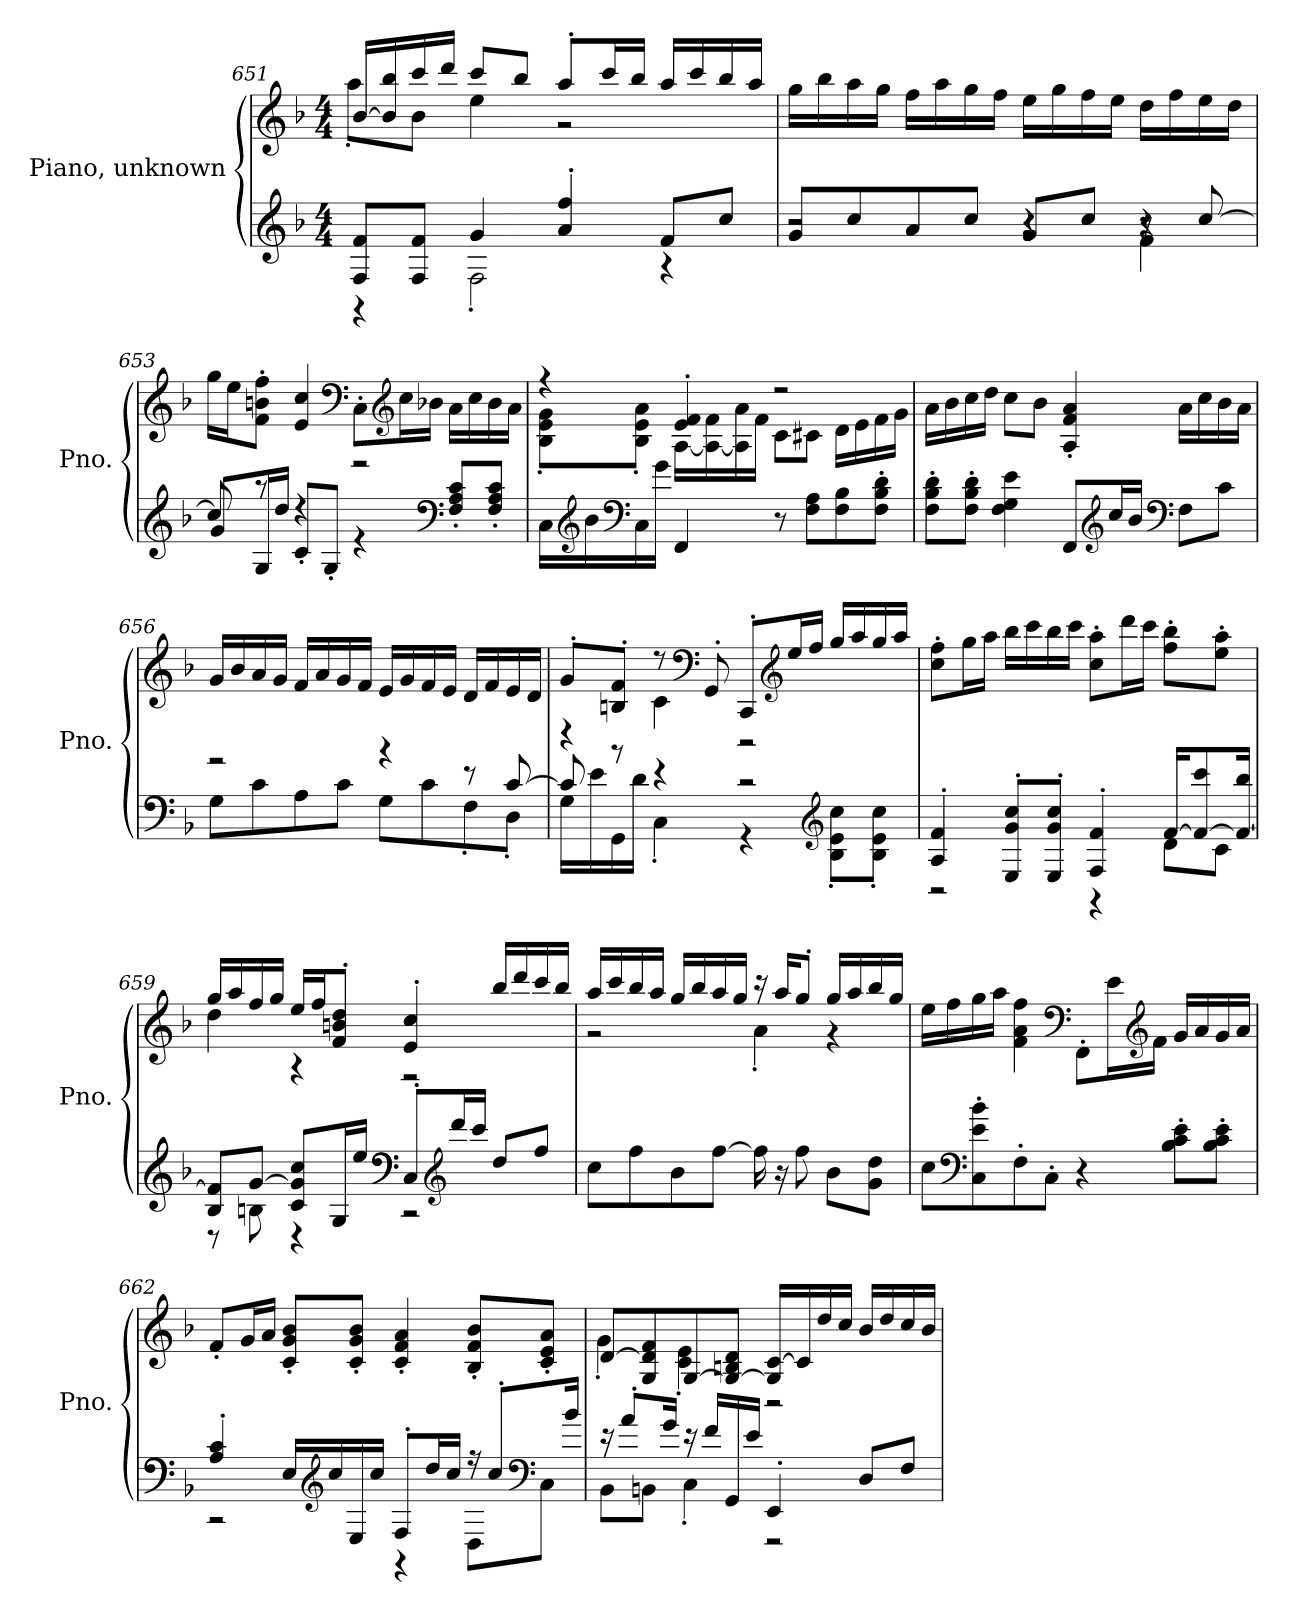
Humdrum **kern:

**kern	**kern
*part1	*part1
*staff2	*staff1
*I"Piano, unknown	*
*I'Pno.	*
*clefG2	*clefG2
*k[b-]	*k[b-]
*M4/4	*M4/4
=651	=651
*^	*^
8F/ 8f/L	4r	[16b-/LL	8aa'\L
.	.	16b-/] 16bb-/	.
8F/ 8f/J	.	16ccc/	8b-\J
.	.	16ddd/JJ	.
4g/	2F'\	8ccc/L	4ee\
.	.	8bb-/J	.
4a/' 4ff/'	.	8aa'/L	2r
.	.	16ccc/L	.
.	.	16bb-/JJ	.
8f/L	4r	16aa/LL	.
.	.	16ccc/	.
8cc/J	.	16bb-/	.
.	.	16aa/JJ	.
*	*	*v	*v
!!LO:LB:g=z
=652	=652	=652
*	*^	*
2r	2r	8g/L	16gg\LL
.	.	.	16bb-\
.	.	8cc/	16aa\
.	.	.	16gg\JJ
.	.	8a/	16ff\LL
.	.	.	16aa\
.	.	8cc/J	16gg\
.	.	.	16ff\JJ
4r	4r	8g/L	16ee\LL
.	.	.	16gg\
.	.	8cc/J	16ff\
.	.	.	16ee\JJ
8r	4f\	4r	16dd\LL
.	.	.	16ff\
[8cc/	.	.	16ee\
.	.	.	16dd\JJ
*	*v	*v	*
=653	=653	=653
8cc/]	8g/L	16gg\LL
.	.	16ee\J
8r	16G/L	8f\' 8bn\' 8ff\'J
.	16dd/JJ	.
4r	8c'/L	4e/ 4cc/
.	8G'/J	.
*	*	*clefF4
2r	4r	8C'\L
*	*	*clefG2
.	.	16cc\L
.	.	16b-X\JJ
*clefF4	*	*
.	8F/' 8A/' 8c/'L	16a\LL
.	.	16cc\
.	8F/' 8A/' 8c/'J	16b-\
.	.	16a\JJ
*v	*v	*
!!LO:LB:g=z
=654	=654
*	*^
16C\LL	4r	8B-\' 8e\' 8g\'L
*clefG2	*	*
16b-\	.	.
*clefF4	*	*
16C\	.	8B-\' 8e\' 8a\'J
16g\JJ	.	.
4FF/	4e/' 4f/'	[16A\LL
.	.	16A\_ 16f\
.	.	16A\] 16a\
.	.	16f\JJ
8r	2r	8c\L
8F\ 8A\L	.	8c#X\J
8F\ 8B-\	.	16d\LL
.	.	16e\
8F\' 8B-\' 8d\'J	.	16f\
.	.	16g\JJ
*	*v	*v
=655	=655
8F\' 8B-\' 8d\'L	16a\LL
.	16b-\
8F\' 8B-\' 8d\'J	16cc\
.	16dd\JJ
4F\ 4G\ 4e\	8cc\L
.	8b-\J
8FF/L	4A/' 4f/' 4a/'
*clefG2	*
16cc/L	.
16b-/JJ	.
*clefF4	*
8F\L	16a\LL
.	16cc\
8c\J	16b-\
.	16a\JJ
!!LO:LB:g=z
=656	=656
*^	*
2r	8G\L	16g/LL
.	.	16b-/
.	8c\	16a/
.	.	16g/JJ
.	8A\	16f/LL
.	.	16a/
.	8c\J	16g/
.	.	16f/JJ
4r	8G\L	16e/LL
.	.	16g/
.	8c\	16f/
.	.	16e/JJ
8r	8F'\	16d/LL
.	.	16f/
[8c/	8D'\J	16e/
.	.	16d/JJ
=657	=657	=657
*	*	*^
8c/]	16G\LL	8g'/L	4r
.	16e\	.	.
8r	16GG\	8Bn/' 8f/'J	.
.	16d\JJ	.	.
4r	4C'\	8r	4c\
*	*	*clefF4	*
.	.	8GG'/	.
2r	4r	8CC'/L	2r
*	*	*clefG2	*
.	.	16ee/L	.
.	.	16ff/JJ	.
*clefG2	*	*	*
.	8B-\' 8e\' 8cc\'L	16gg/LL	.
.	.	16aa/	.
.	8B-\' 8e\' 8cc\'J	16gg/	.
.	.	16aa/JJ	.
*	*	*v	*v
!!LO:LB:g=z
=658	=658	=658
4A/' 4f/'	2r	8cc\' 8ff\'L
.	.	16gg\L
.	.	16aa\JJ
8E/' 8g/' 8cc/'L	.	16bb-\LL
.	.	16ccc\
8E/' 8g/' 8cc/'J	.	16bb-\
.	.	16ccc\JJ
4F/' 4f/'	4r	8cc\' 8aa\'L
.	.	16ddd\L
.	.	16ccc\JJ
[16f/KL	8d\L	8ff\' 8bb-\'L
8f/_ 8ccc/	.	.
.	8c\J	8ee\' 8aa\'J
16f/_ 16bb-/Jk	.	.
=659	=659	=659
*	*	*^
8B-/ 8f/]L	8r	16gg/LL	4dd\
.	.	16aa/	.
[8g/J	8Bn\	16ff/	.
.	.	16gg/JJ	.
8c/ 8g/] 8cc/L	4r	16ee/LL	4r
.	.	16ff/J	.
16G/L	.	8f/' 8bn/' 8dd/'J	.
16ee/JJ	.	.	.
*clefF4	*	*	*
8C'/L	2r	4e/' 4cc/'	2r
*clefG2	*	*	*
16ddd/L	.	.	.
16ccc/JJ	.	.	.
8dd/L	.	16bb-/LL	.
.	.	16ddd/	.
8ff/J	.	16ccc/	.
.	.	16bb-/JJ	.
*v	*v	*	*
!!LO:LB:g=z	!!
=660	=660	=660
8cc\L	16aa/LL	2r
.	16ccc/	.
8ff\	16bb-/	.
.	16aa/JJ	.
8b-\	16gg/LL	.
.	16bb-/	.
[8ff\J	16aa/	.
.	16gg/JJ	.
16ff\]	16r	4a'\
16r	16aa/KL	.
8ff\	8gg'/J	.
8b-\L	16gg/LL	4r
.	16aa/	.
8g\ 8dd\J	16bb-/	.
.	16gg/JJ	.
*	*v	*v
=661	=661
8cc\L	16ee\LL
.	16ff\
*clefF4	*
8C\' 8e\' 8b-\'	16gg\
.	16aa\JJ
8F'\	4f\ 4a\ 4ff\
8C'\J	.
*	*clefF4
4r	8FF'\L
.	16e\L
*	*clefG2
.	16f\JJ
8B-\' 8c\' 8e\'L	16g/LL
.	16a/
8B-\' 8c\' 8e\'J	16g/
.	16a/JJ
!!LO:PB:g=z
=662	=662
*^	*
4A/' 4c/'	2r	8f'/L
.	.	16g/L
.	.	16a/JJ
16E/LL	.	8c/' 8g/' 8b-/'L
*clefG2	*	*
16cc/	.	.
16E/	.	8c/' 8g/' 8b-/'J
16cc/JJ	.	.
8F'/L	4r	4c/' 4f/' 4a/'
16dd/L	.	.
16cc/JJ	.	.
16r	8D\L	8B-/' 8f/' 8b-/'L
8cc'/L	.	.
*clefF4	*	*
.	8C\J	8c/' 8e/' 8a/'J
16b-/Jk	.	.
=663	=663	=663
*	*	*^
16r	8BB-\L	[8d/L	4g'\
8a'/L	.	.	.
.	8BBn\J	8G/ 8d/] 8f/	.
16g/Jk	.	.	.
16r	4C'\	[8G/	4c\' 4e\'
16f/LL	.	.	.
16GG/	.	8G/_ 8Bn/ 8d/J	.
16e/JJ	.	.	.
4EE'/	2r	16G/] [16c/LL	2r
.	.	16c/]	.
.	.	16dd/	.
.	.	16cc/JJ	.
8D/L	.	16b-/LL	.
.	.	16dd/	.
8F/J	.	16cc/	.
.	.	16b-/JJ	.
*v	*v	*	*
*	*v	*v
=	=
*-	*-
